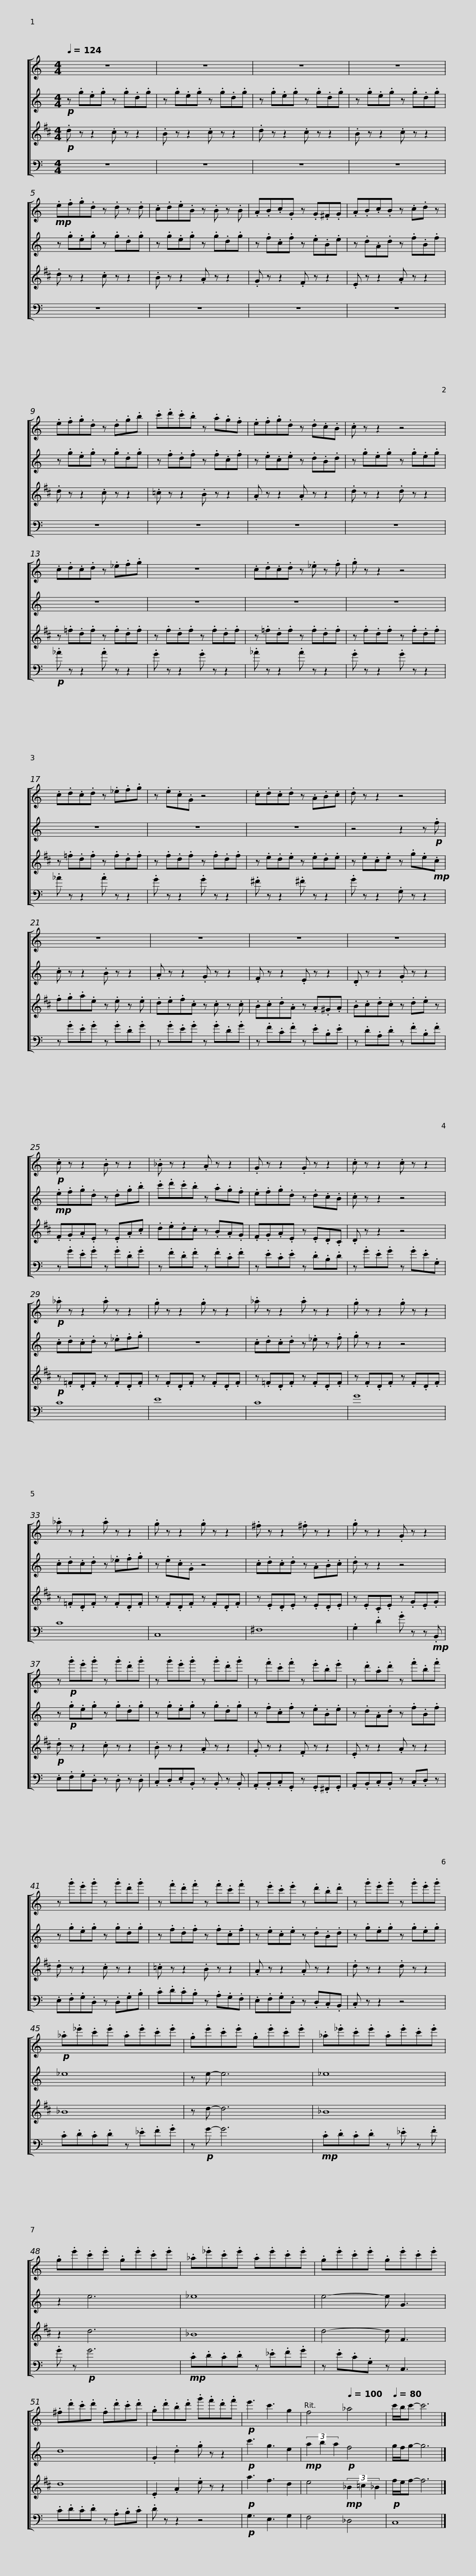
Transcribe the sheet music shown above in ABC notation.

X:1
%%score [ 1 2 3 4 ]
L:1/8
Q:1/4=124
M:4/4
I:linebreak $
K:C
V:1 treble transpose=12
V:2 treble
V:3 treble transpose=-2
V:4 bass
V:1
 z8 | z8 | z8 | z8 |!mp! .e.f.g.d z .d z .d |$ %5
 .c.d.e.B z .B z .B | .A.B.c.G z .G.^F.G | .A.B.c.B z .c.d z | .e.f.g.d z .d.g.b | .c'.d'.c'.b z .a.g.f |$ %10
 .e.f.g.d z .d.c.B | .c z z2 z4 | .c.d.c.d z ._e.f.g | z8 | .c.d.c.d z ._e z .f |$ %15
 .g z z2 z4 | .c.d.c.d z ._e.f.g | z .e.c.G z4 | .c.d.c.d z .A.B.c | .d z z2 z4 |$ %20
 z8 | z8 | z8 | z8 |$!p! .c z z2 .B z z2 | %25
 ._B z z2 .A z z2 | .G z z2 .G z z2 | .c z z2 .c z z2 |$!p! ._a z z2 .a z z2 | .g z z2 .g z z2 | %30
 ._a z z2 .a z z2 | .g z z2 .g z z2 | ._a z z2 .a z z2 |$ .g z z2 .g z z2 | .^f z z2 .^f z z2 | %35
 .g z z2 .G z z2 | z!p! .g'.e'.g' z .g'.d'.g' | z .g'.e'.g' z .g'.d'.g' |$ z .f'.c'.f' z .e'.b.e' | z .d'.a.d' z .f'.b.f' | %40
 z .g'.e'.g' z .g'.d'.g' | z .f'.d'.f' z .f'.c'.f' |$ z .e'.c'.e' z .d'.b.d' | z .g'.e'.g' z .g'.e'.g' |!p! ._a._e'.c'.e' .a.e'.c'.e' | %45
 .g.e'.c'.e' .g.e'.c'.e' |$ ._a._e'.c'.e' .a.e'.c'.e' | .g.e'.c'.e' .g.e'.c'.e' | ._a._e'.c'.e' .a.e'.c'.e' | .g.e'.c'.e' .g.e'.c'.e' |$ %50
 .^f.d'.c'.d' .f.d'.c'.d' | .g.d'.b.d' .g'.f'.d'.f' |!p! e'3 c'3 g2 |[Q:1/4=120] f4[Q:1/4=100] _a4 |[Q:1/4=80] c'/b/c'- c'6 |] %55
V:2
!p! z .g.e.g z .g.d.g | z .g.e.g z .g.d.g | z .g.e.g z .g.d.g | z .g.e.g z .g.d.g | z .g.e.g z .g.d.g |$ %5
 z .g.e.g z .g.d.g | z .f.c.f z .e.B.e | z .d.A.d z .f.B.f | z .g.e.g z .g.d.g | z .f.d.f z .f.c.f |$ %10
 z .e.c.e z .d.B.d | z .g.e.g z .g.e.g | z8 | z8 | z8 |$ %15
 z8 | z8 | z8 | z8 | z4 z2 z!p! .f |$ %20
 .c z z2 .B z z2 | .A z z2 .G z z2 | .F z z2 .E z z2 | .D z z2 .G z z2 |$!mp! .e.f.g.d z .d.g.b | %25
 .c'.d'.c'.b z .a.g.f | .e.f.g.d z .d.c.B | .c z z2 z4 |$ .c.d.c.d z ._e.f.g | z8 | %30
 .c.d.c.d z ._e z .f | .g z z2 z4 | .c.d.c.d z ._e.f.g |$ z .e.c.G z4 | .c.d.c.d z .A.B.c | %35
 .d z z2 z4 | z!p! .g.e.g z .g.d.g | z .g.e.g z .g.d.g |$ z .f.c.f z .e.B.e | z .d.A.d z .f.B.f | %40
 z .g.e.g z .g.d.g | z .f.d.f z .f.c.f |$ z .e.c.e z .d.B.d | z .g.e.g z .g.e.g | _e8 | %45
 z e- e6 |$ _e8 | z2 e6 | _e8 | e4- e G3 |$ %50
 d8 | .G2 .d2 .g z z2 |!p! c'3 g3 e2 |!mp! (3a2 b2 a2!p! f4 | g/f/g- g6 |] %55
V:3
[K:D]!p! .d z z2 .c z z2 | .B z z2 .c z z2 | .d z z2 .c z z2 | .B z z2 .c z z2 | .d z z2 .c z z2 |$ %5
 .B z z2 .A z z2 | .G z z2 .F z z2 | .E z z2 .A z z2 | .d z z2 .c z z2 | .=c z z2 .B z z2 |$ %10
 .A z z2 .A z z2 | .d z z2 .d z z2 | z .=f.d.f z .f.d.f | z .f.d.f z .f.d.f | z .=f.d.f z .f.d.f |$ %15
 z .f.d.f z .f.d.f | z .=f.d.f z .f.d.f | z .f.d.f z .f.d.f | z .e.d.e z .e.d.e | z .e.c.e z .g.e!mp!.c |$ %20
 .f.g.a.e z .e z .e | .d.e.f.c z .c z .c | .B.c.d.A z .A.^G.A | .B.c.d.c z .d.e z |$ .F.G.A.E z .E.A.c | %25
 .d.e.d.c z .B.A.G | .F.G.A.E z .E.D.C | .D z z2 z4 |$!p! z .=F.D.F z .F.D.F | z .F.D.F z .F.D.F | %30
 z .=F.D.F z .F.D.F | z .F.D.F z .F.D.F | z .=F.D.F z .F.D.F |$ z .F.D.F z .F.D.F | z .E.D.E z .E.D.E | %35
 z .E.C.E z .G.E.G |!p! .d z z2 .c z z2 | .B z z2 .A z z2 |$ .G z z2 .F z z2 | .E z z2 .A z z2 | %40
 .d z z2 .c z z2 | .=c z z2 .B z z2 |$ .A z z2 .A z z2 | .d z z2 .d z z2 | _B8 | %45
 z d- d6 |$ _B8 | z2 d6 | _B8 | d4- d F3 |$ %50
 d8 | .E2 .A2 .e z z2 |!p! a3 f3 d2 | e4!mp! (3_B2 =c2 _B2 |!p! f/e/f- f6 |] %55
V:4
 z8 | z8 | z8 | z8 | z8 |$ %5
 z8 | z8 | z8 | z8 | z8 |$ %10
 z8 | z8 |!p! ._A z z2 .A z z2 | .G z z2 .G z z2 | ._A z z2 .A z z2 |$ %15
 .G z z2 .G z z2 | ._A z z2 .A z z2 | .G z z2 .G z z2 | .^F z z2 .^F z z2 | .G z z2 .G, z z2 |$ %20
 z .G.E.G z .G.D.G | z .G.E.G z .G.D.G | z .F.C.F z .E.B,.E | z .D.A,.D z .F.B,.F |$ z .G.E.G z .G.D.G | %25
 z .F.D.F z .F.C.F | z .E.C.E z .D.B,.D | z .G.E.G z .G.E.G, |$ C8 | E8 | %30
 C8 | G8 | C8 |$ C,8 | ^F,8 | %35
 .G,2 .D2 .G z z!mp! .B,, | .E,.F,.G,.D, z .D, z .D, | .C,.D,.E,.B,, z .B,, z .B,, |$ .A,,.B,,.C,.G,, z .G,,.^F,,.G,, | .A,,.B,,.C,.B,, z .C,.D, z | %40
 .E,.F,.G,.D, z .D,.G,.B, | .C.D.C.B, z .A,.G,.F, |$ .E,.F,.G,.D, z .D,.C,.B,, | .C, z z2 z4 | .C.D.C.D z ._E.F.G | %45
 z!p! G- G6 |$!mp! .C.D.C.D z ._E z .F | .G z!p! G6 |!mp! .C.D.C.D z ._E.F.G | z .E.C.G, z C,3 |$ %50
 .C.D.C.D z .A,.B,.C | .D z z2 z4 |!p! G,3 E,3 G,2 | F,4 _D,4 | C,8 |] %55
